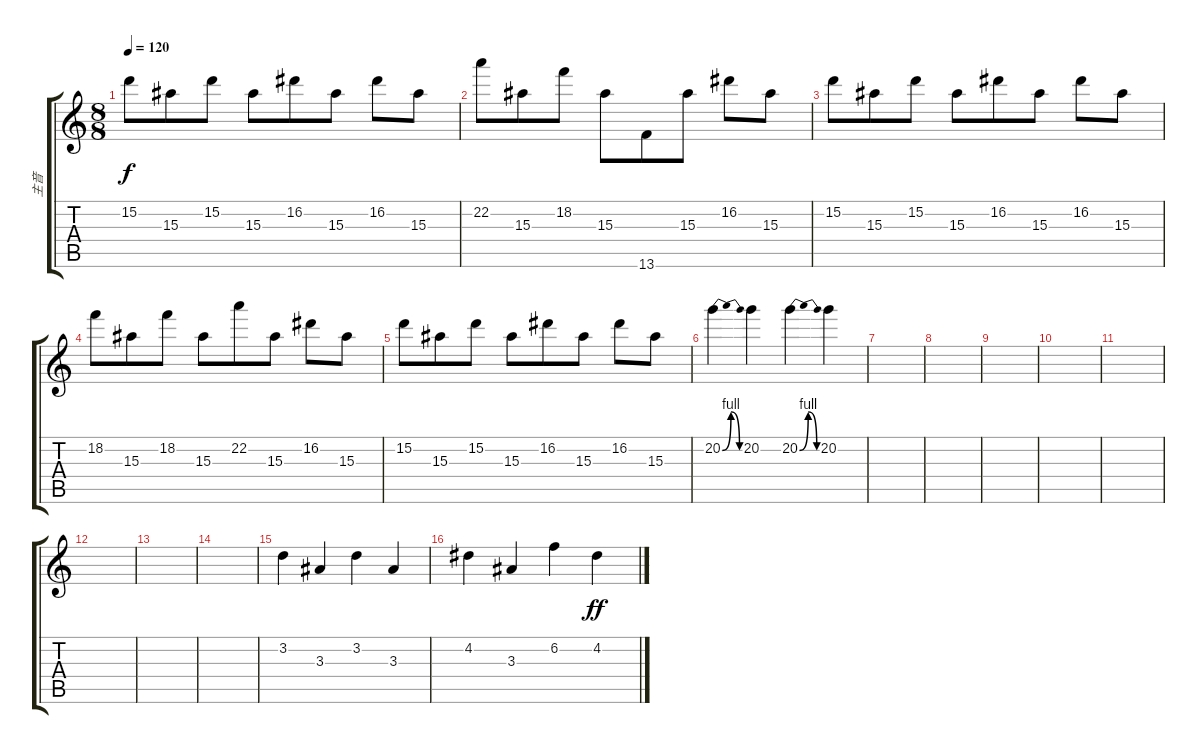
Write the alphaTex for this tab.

\track ("主音" "主音") {instrument distortionguitar}
\staff {score tabs}
\tuning (E4 B3 G3 D3 A2 E2) {hide}
\ts (8 8)
\tempo 120
\clef g2
\ks c
15.2.8{dy f} 15.3.8 15.2.8 15.3.8 16.2.8 15.3.8 16.2.8 15.3.8 |
22.2.8 15.3.8 18.2.8 15.3.8 13.6.8 15.3.8 16.2.8 15.3.8 |
15.2.8 15.3.8 15.2.8 15.3.8 16.2.8 15.3.8 16.2.8 15.3.8 |
18.2.8 15.3.8 18.2.8 15.3.8 22.2.8 15.3.8 16.2.8 15.3.8 |
15.2.8 15.3.8 15.2.8 15.3.8 16.2.8 15.3.8 16.2.8 15.3.8 |
20.2{be (bendrelease 0 0 15 4 36 4 60 0)}.4 20.2.4 20.2{be (bendrelease 0 0 15 4 31 4 60 0)}.4 20.2.4 |
|
|
|
|
|
|
|
|
3.2.4 3.3.4 3.2.4 3.3.4 |
4.2.4 3.3.4 6.2.4 4.2.4{dy ff}
